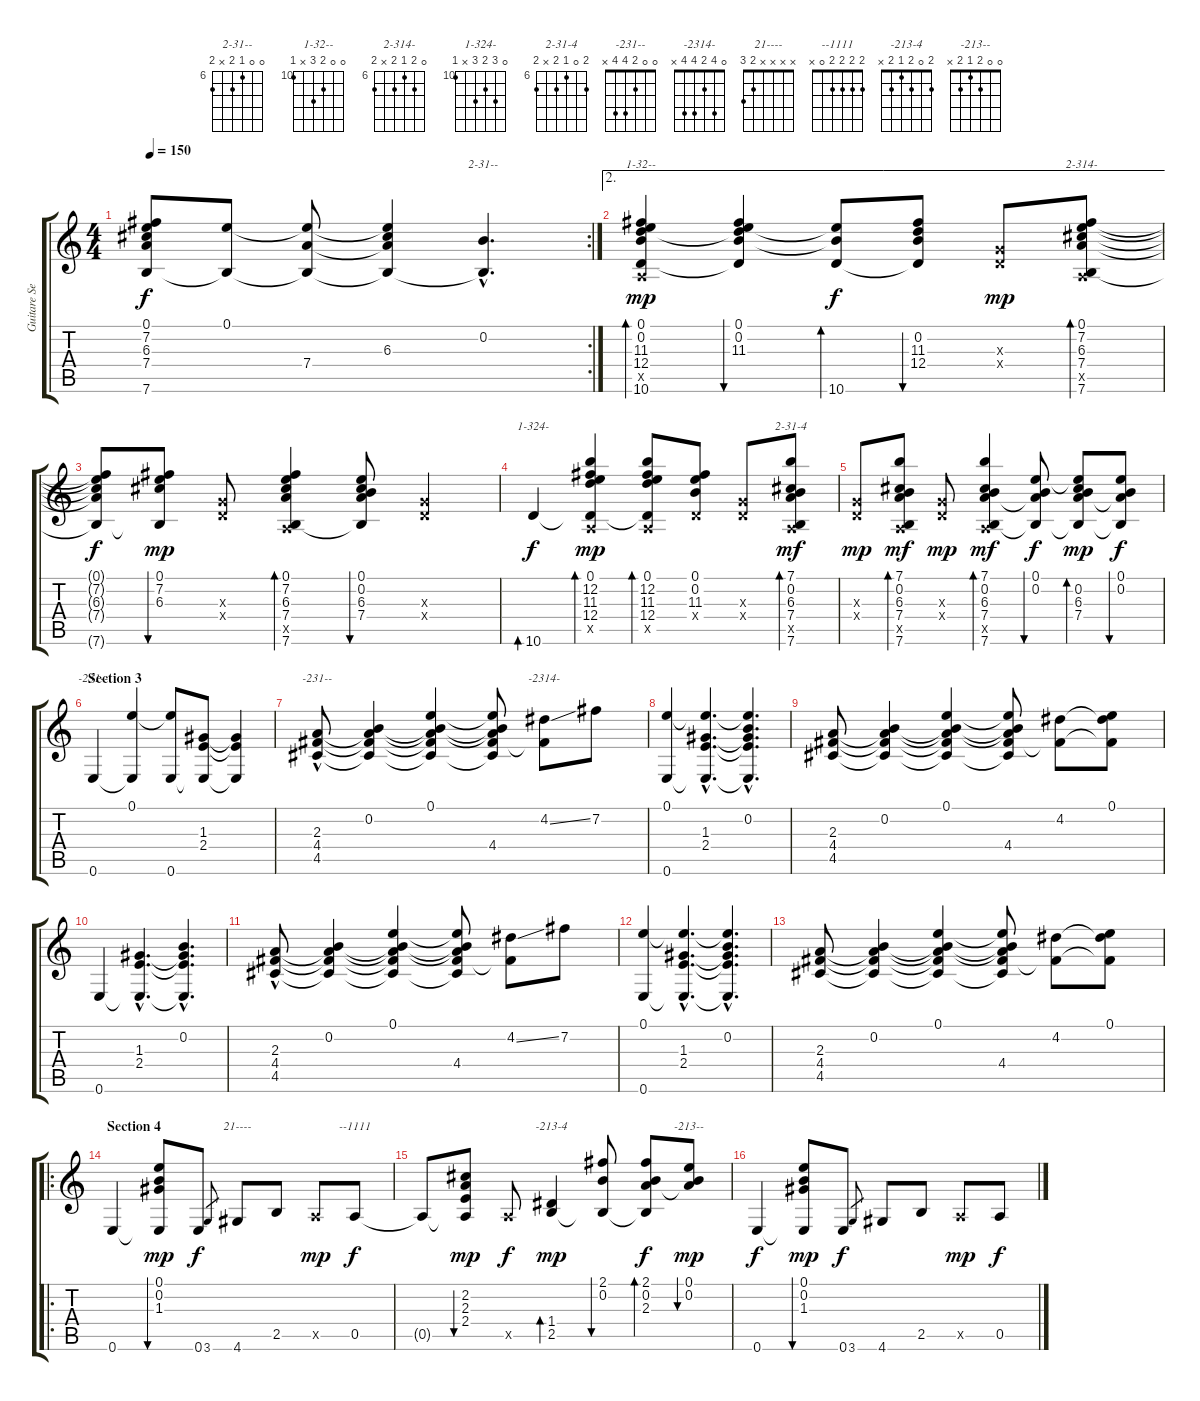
\track ("Guitare Septembre 2002" "Guitare Se") {instrument acousticguitarnylon}
\staff {score tabs}
\tuning (E4 B3 G3 D3 A2 E2) {hide}
\chord ("2-31--" 0 0 6 7 x 7) {firstfret 6}
\chord ("1-32--" 0 0 11 12 x 10) {firstfret 10}
\chord ("2-314-" 0 7 6 7 x 7) {firstfret 6}
\chord ("1-324-" 0 12 11 12 x 10) {firstfret 10}
\chord ("2-31-4" 7 0 6 7 x 7) {firstfret 6}
\chord ("-231--" 0 0 1 2 2 0)
\chord ("-231--" 0 0 2 4 4 x)
\chord ("-2314-" 0 4 2 4 4 x)
\chord ("21----" x x x x 2 3)
\chord ("--1111" 2 2 2 2 0 x)
\chord ("-213-4" 2 0 2 1 2 x)
\chord ("-213--" 0 0 2 1 2 x)
\rc 2
\ts (4 4)
\tempo 150
\clef g2
\ks c
(0.1{t} 7.2{t} 6.3{t} 7.4{t} 7.6{t}).8{dy f} (0.1 7.6{t}).8 (0.1{t} 7.4 7.6{t}).8 (0.1{t} 6.3 7.4{t} 7.6{t}).4 (0.2{hac} 7.6{hac t}).4{d ch "2-31--"} |
\ae 2
(0.1 0.2 11.3 12.4 0.5{x} 10.6).4{bd 120 ch "1-32--" dy mp} (0.1 0.2 11.3 12.4{t} 10.6{t}).4{bu 60} (0.1{t} 0.2{t} 10.6).8{bd 60 dy f} (0.2 11.3 12.4 10.6{t}).8{bu 60} (0.3{x} 0.4{x}).8{dy mp} (0.1 7.2 6.3 7.4 0.5{x} 7.6).8{bd 60 ch "2-314-"} |
(0.1{t} 7.2{t} 6.3{t} 7.4{t} 7.6{t}).8{dy f} (0.1 7.2 6.3 7.6{t}).8{bu 60 dy mp} (0.3{x} 0.4{x}).8 (0.1 7.2 6.3 7.4 0.5{x} 7.6).4{bd 60} (0.1 0.2 6.3 7.4 7.6{t}).8{bu 60} (0.3{x} 0.4{x}).4 |
10.6.4{bd 60 ch "1-324-" dy f} (0.1 12.2 11.3 12.4 0.5{x} 10.6{t}).4{bd 30 dy mp} (0.1 12.2 11.3 12.4 0.5{x} 10.6{t}).8{bd 30} (0.1 0.2 11.3 0.4{x}).8 (0.3{x} 0.4{x}).8 (7.1 0.2 6.3 7.4 0.5{x} 7.6).8{bd 60 ch "2-31-4" dy mf} |
(0.3{x} 0.4{x}).8{dy mp} (7.1 0.2 6.3 7.4 0.5{x} 7.6).8{bd 30 dy mf} (0.3{x} 0.4{x}).8{dy mp} (7.1 0.2 6.3 7.4 0.5{x} 7.6).4{bd 30 dy mf} (0.1 0.2 7.4{t} 7.6{t}).8{bu 30 dy f} (0.1{t} 0.2 6.3 7.4 7.6{t}).8{bd 30 dy mp} (0.1 0.2 7.4{t} 7.6{t}).8{bu 30 dy f} |
\section ("" "Section 3")
0.6.4{ch "-231--"} (0.1 0.6{t}).4 (0.1{t} 0.6).8 (1.3 2.4 0.6{t}).8 (1.3{t} 2.4{t} 0.6{t}).4 |
(2.3 4.4{hac} 4.5).8{ch "-231--"} (0.2 2.3{t} 4.4{t} 4.5{t}).4 (0.1 0.2{t} 2.3{t} 4.4{t} 4.5{t}).4 (0.1{t} 0.2{t} 2.3{t} 4.4 4.5{t}).8 (4.2{ss} 4.4{t}).8{ch "-2314-"} 7.2.8 |
(0.1 0.6).4 (0.1{hac t} 1.3{hac} 2.4{hac} 0.6{hac t}).4{d} (0.1{hac t} 0.2{hac} 1.3{hac t} 2.4{hac t} 0.6{hac t}).4{d} |
(2.3 4.4 4.5).8 (0.2 2.3{t} 4.4{t} 4.5{t}).4 (0.1 0.2{t} 2.3{t} 4.4{t} 4.5{t}).4 (0.1{t} 0.2{t} 2.3{t} 4.4 4.5{t}).8 (4.2 4.4{t}).8 (0.1 4.2{t} 4.4{t}).8 |
0.6.4 (1.3{hac} 2.4{hac} 0.6{hac t}).4{d} (0.2{hac} 1.3{hac t} 2.4{hac t} 0.6{hac t}).4{d} |
(2.3 4.4{hac} 4.5).8 (0.2 2.3{t} 4.4{t} 4.5{t}).4 (0.1 0.2{t} 2.3{t} 4.4{t} 4.5{t}).4 (0.1{t} 0.2{t} 2.3{t} 4.4 4.5{t}).8 (4.2{ss} 4.4{t}).8 7.2.8 |
(0.1 0.6).4 (0.1{hac t} 1.3{hac} 2.4{hac} 0.6{hac t}).4{d} (0.1{hac t} 0.2{hac} 1.3{hac t} 2.4{hac t} 0.6{hac t}).4{d} |
(2.3 4.4 4.5).8 (0.2 2.3{t} 4.4{t} 4.5{t}).4 (0.1 0.2{t} 2.3{t} 4.4{t} 4.5{t}).4 (0.1{t} 0.2{t} 2.3{t} 4.4 4.5{t}).8 (4.2 4.4{t}).8 (0.1 4.2{t} 4.4{t}).8 |
\ro
\section ("" "Section 4")
0.6.4 (0.1 0.2 1.3 0.6{t}).8{bu 30 dy mp} 0.6.8{dy f} 3.6.8{gr} 4.6.8{ch "21----"} 2.5.8 0.5{x}.8{dy mp} 0.5.8{ch "--1111" dy f} |
0.5{t}.8 (2.2 2.3 2.4 0.5{t}).8{bu 30 dy mp} 0.5{x}.8{dy f} (1.4 2.5).4{bd 30 ch "-213-4" dy mp} (2.1 0.2 2.5{t}).8{bu 30} (2.1 0.2 2.3 2.5{t}).8{bd 30 dy f} (0.1 0.2 2.3{t}).8{bu 30 ch "-213--" dy mp} |
0.6.4{dy f} (0.1 0.2 1.3 0.6{t}).8{bu 30 dy mp} 0.6.8{dy f} 3.6.8{gr} 4.6.8 2.5.8 0.5{x}.8{dy mp} 0.5.8{dy f}
